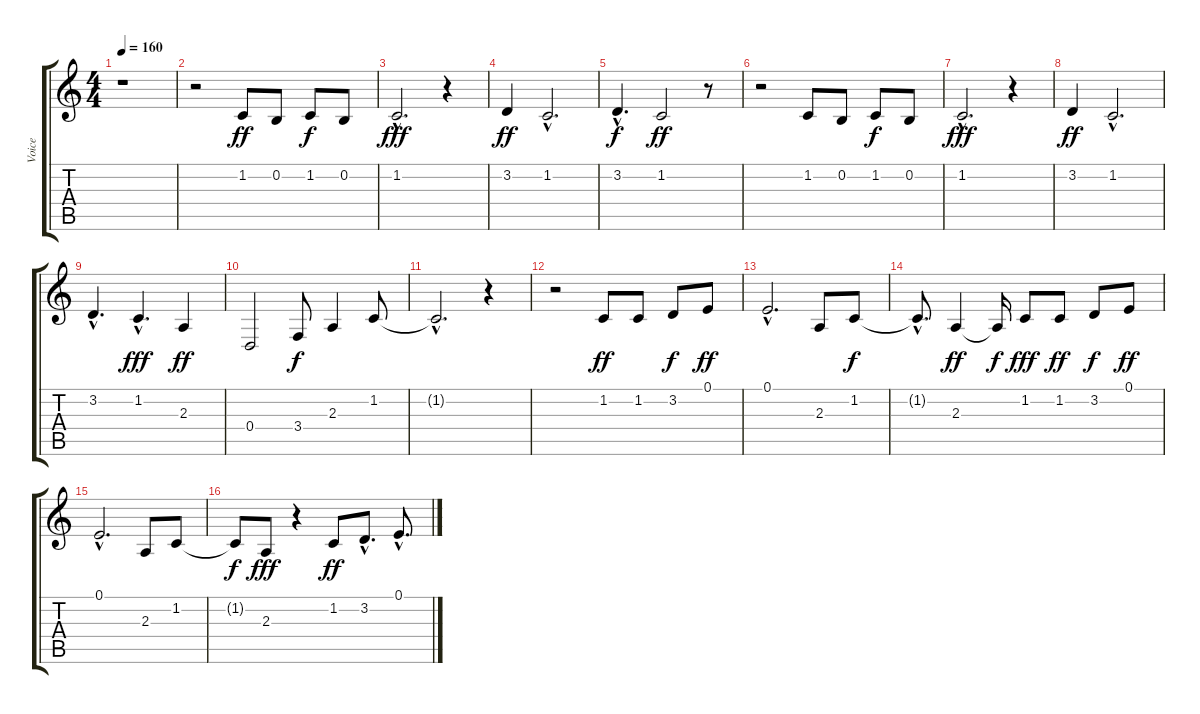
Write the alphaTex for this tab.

\track ("Voice" "Voice") {instrument clarinet}
\staff {score tabs}
\tuning (E4 B3 G3 D3 A2 E2) {hide}
\ts (4 4)
\tempo 160
\clef g2
\ks c
r.1{dy f} |
r.2 1.2.8{dy ff} 0.2.8 1.2.8{dy f} 0.2.8 |
1.2{hac}.2{d dy fff} r.4 |
3.2.4{dy ff} 1.2{hac}.2{d} |
3.2{hac}.4{d dy f} 1.2.2{dy ff} r.8 |
r.2 1.2.8 0.2.8 1.2.8{dy f} 0.2.8 |
1.2{hac}.2{d dy fff} r.4 |
3.2.4{dy ff} 1.2{hac}.2{d} |
3.2{hac}.4{d} 1.2{hac}.4{d dy fff} 2.3.4{dy ff} |
0.4.2 3.4.8{dy f} 2.3.4 1.2.8 |
1.2{hac t}.2{d} r.4 |
r.2 1.2.8{dy ff} 1.2.8 3.2.8{dy f} 0.1.8{dy ff} |
0.1{hac}.2{d} 2.3.8 1.2.8{dy f} |
1.2{hac t}.8{d} 2.3.4{dy ff} 2.3{t}.16{dy f} 1.2.8{dy fff} 1.2.8{dy ff} 3.2.8{dy f} 0.1.8{dy ff} |
0.1{hac}.2{d} 2.3.8 1.2.8 |
1.2{t}.8{dy f} 2.3.8{dy fff} r.4 1.2.8{dy ff} 3.2{hac}.8{d} 0.1{hac}.8{d}
